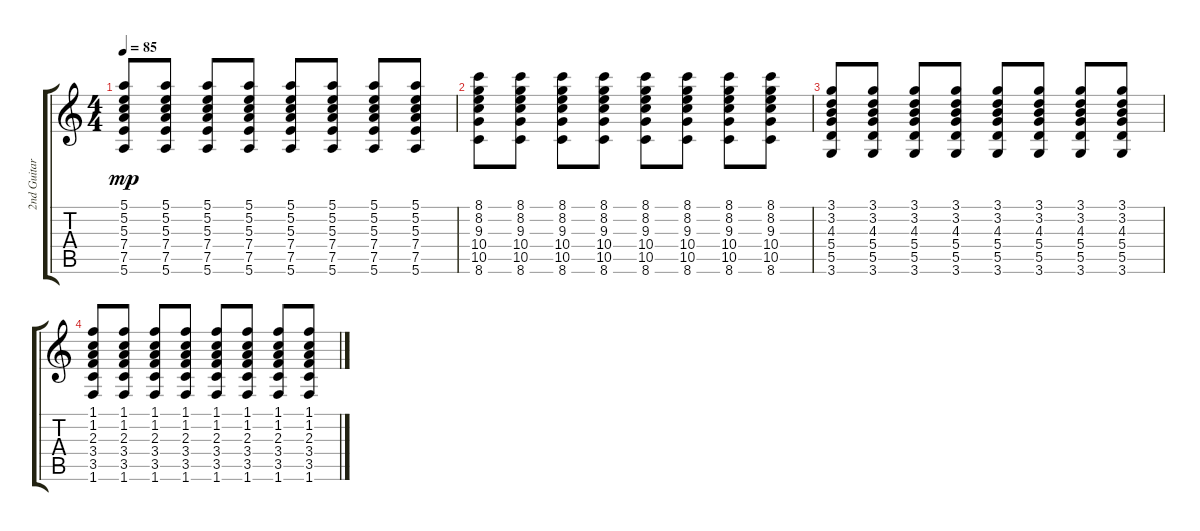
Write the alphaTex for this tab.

\track ("2nd Guitar" "2nd Guitar") {instrument acousticguitarsteel}
\staff {score tabs}
\tuning (E4 B3 G3 D3 A2 E2) {hide}
\ts (4 4)
\tempo 85
\clef g2
\ks c
(5.1 5.2 5.3 7.4 7.5 5.6).8{dy mp} (5.1 5.2 5.3 7.4 7.5 5.6).8 (5.1 5.2 5.3 7.4 7.5 5.6).8 (5.1 5.2 5.3 7.4 7.5 5.6).8 (5.1 5.2 5.3 7.4 7.5 5.6).8 (5.1 5.2 5.3 7.4 7.5 5.6).8 (5.1 5.2 5.3 7.4 7.5 5.6).8 (5.1 5.2 5.3 7.4 7.5 5.6).8 |
(8.1 8.2 9.3 10.4 10.5 8.6).8 (8.1 8.2 9.3 10.4 10.5 8.6).8 (8.1 8.2 9.3 10.4 10.5 8.6).8 (8.1 8.2 9.3 10.4 10.5 8.6).8 (8.1 8.2 9.3 10.4 10.5 8.6).8 (8.1 8.2 9.3 10.4 10.5 8.6).8 (8.1 8.2 9.3 10.4 10.5 8.6).8 (8.1 8.2 9.3 10.4 10.5 8.6).8 |
(3.1 3.2 4.3 5.4 5.5 3.6).8 (3.1 3.2 4.3 5.4 5.5 3.6).8 (3.1 3.2 4.3 5.4 5.5 3.6).8 (3.1 3.2 4.3 5.4 5.5 3.6).8 (3.1 3.2 4.3 5.4 5.5 3.6).8 (3.1 3.2 4.3 5.4 5.5 3.6).8 (3.1 3.2 4.3 5.4 5.5 3.6).8 (3.1 3.2 4.3 5.4 5.5 3.6).8 |
(1.1 1.2 2.3 3.4 3.5 1.6).8 (1.1 1.2 2.3 3.4 3.5 1.6).8 (1.1 1.2 2.3 3.4 3.5 1.6).8 (1.1 1.2 2.3 3.4 3.5 1.6).8 (1.1 1.2 2.3 3.4 3.5 1.6).8 (1.1 1.2 2.3 3.4 3.5 1.6).8 (1.1 1.2 2.3 3.4 3.5 1.6).8 (1.1 1.2 2.3 3.4 3.5 1.6).8
